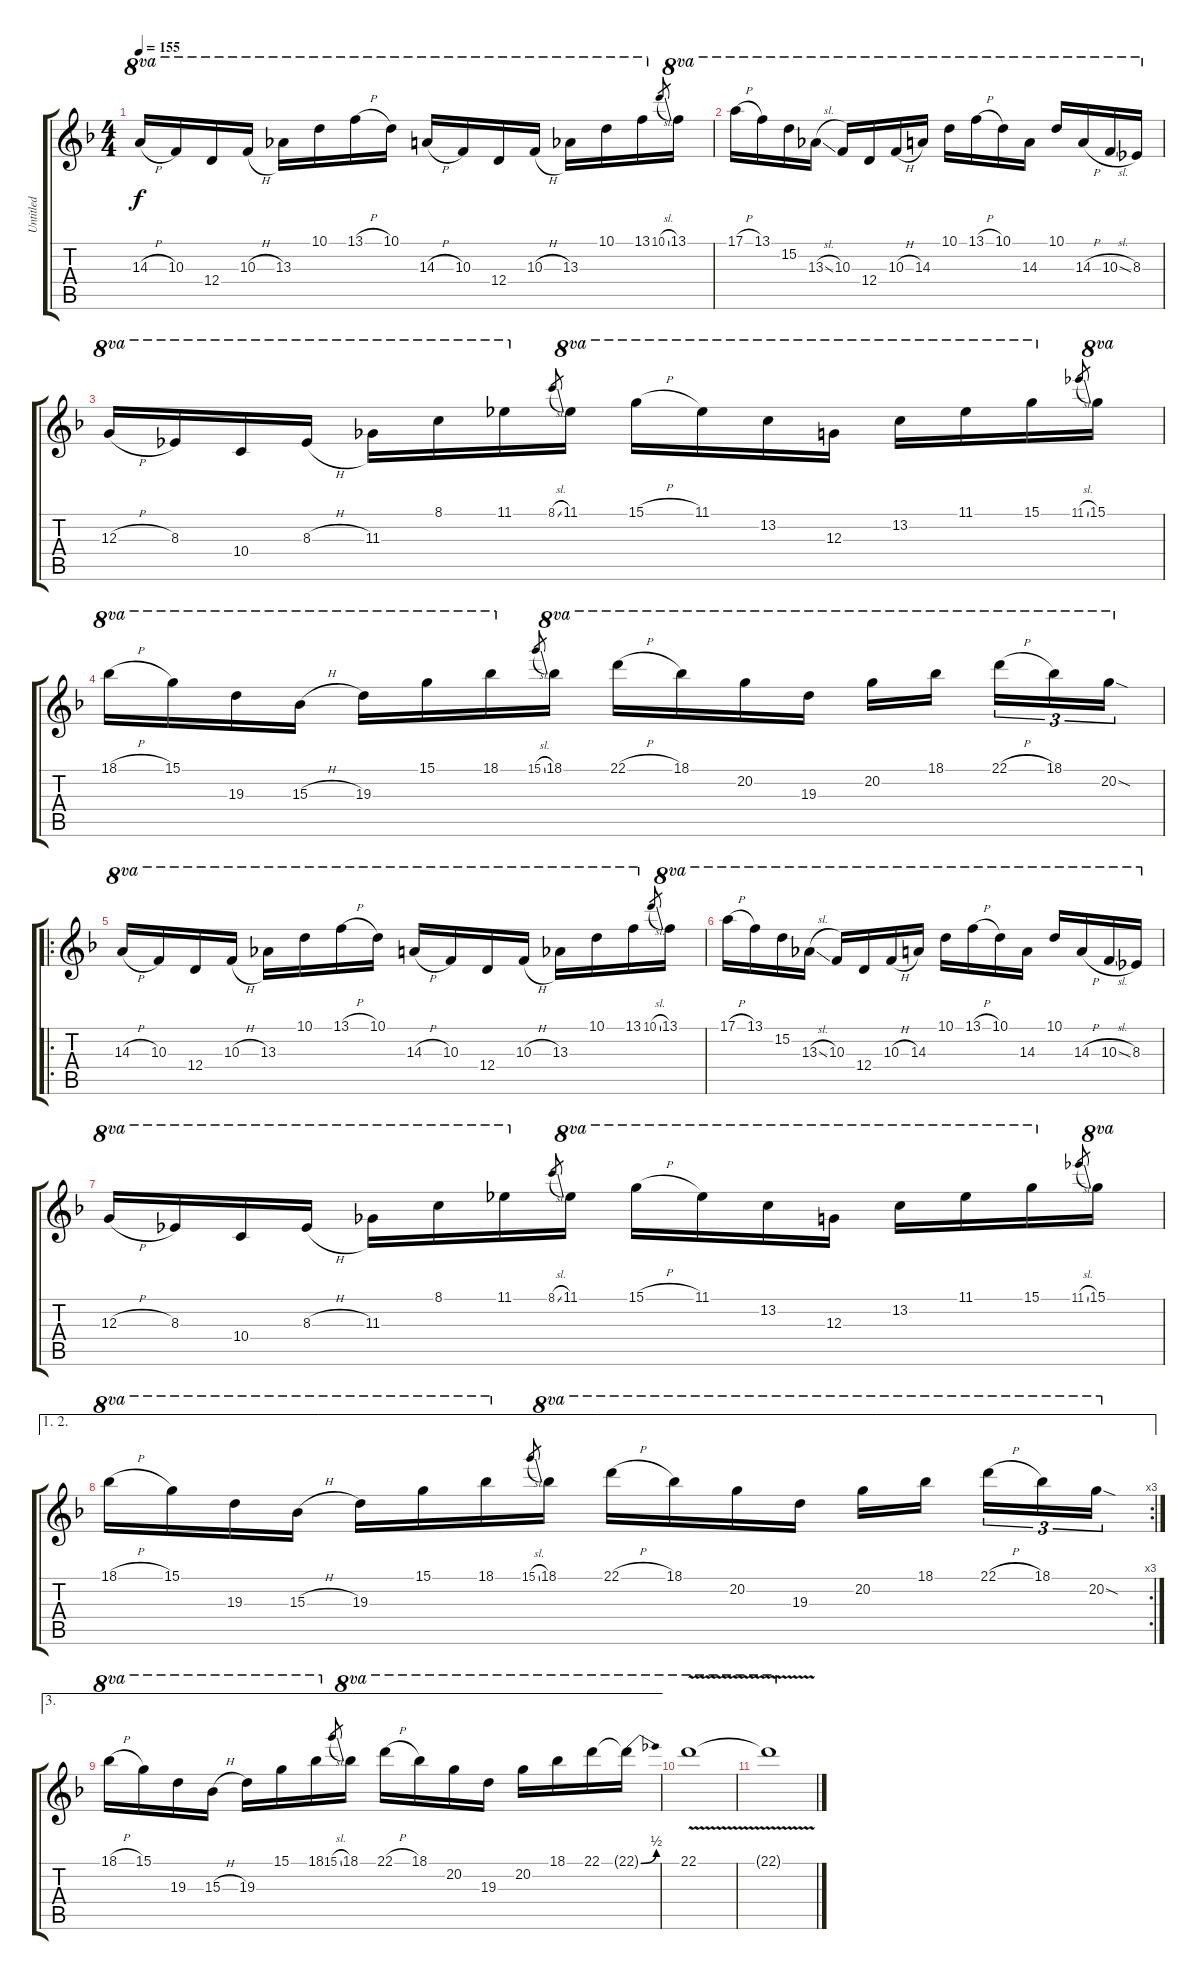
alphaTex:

\track ("Untitled" "Untitled") {instrument overdrivenguitar}
\staff {score tabs}
\tuning (E4 B3 G3 D3 A2 E2) {hide}
\ts (4 4)
\tempo 155
\clef g2
\ks f
14.3{h}.16{ot 8va dy f} 10.3.16{ot 8va} 12.4.16{ot 8va} 10.3{h}.16{ot 8va} 13.3.16{ot 8va} 10.1.16{ot 8va} 13.1{h}.16{ot 8va} 10.1.16{ot 8va} 14.3{h}.16{ot 8va} 10.3.16{ot 8va} 12.4.16{ot 8va} 10.3{h}.16{ot 8va} 13.3.16{ot 8va} 10.1.16{ot 8va} 13.1.16{ot 8va} 10.1{sl}.8{gr} 13.1.16{ot 8va} |
17.1{h}.16{ot 8va} 13.1.16{ot 8va} 15.2.16{ot 8va} 13.3{sl}.16{ot 8va} 10.3.16{ot 8va} 12.4.16{ot 8va} 10.3{h}.16{ot 8va} 14.3.16{ot 8va} 10.1.16{ot 8va} 13.1{h}.16{ot 8va} 10.1.16{ot 8va} 14.3.16{ot 8va} 10.1.16{ot 8va} 14.3{h}.16{ot 8va} 10.3{sl}.16{ot 8va} 8.3.16{ot 8va} |
12.3{h}.16{ot 8va} 8.3.16{ot 8va} 10.4.16{ot 8va} 8.3{h}.16{ot 8va} 11.3.16{ot 8va} 8.1.16{ot 8va} 11.1.16{ot 8va} 8.1{sl}.8{gr} 11.1.16{ot 8va} 15.1{h}.16{ot 8va} 11.1.16{ot 8va} 13.2.16{ot 8va} 12.3.16{ot 8va} 13.2.16{ot 8va} 11.1.16{ot 8va} 15.1.16{ot 8va} 11.1{sl}.8{gr} 15.1.16{ot 8va} |
18.1{h}.16{ot 8va} 15.1.16{ot 8va} 19.3.16{ot 8va} 15.3{h}.16{ot 8va} 19.3.16{ot 8va} 15.1.16{ot 8va} 18.1.16{ot 8va} 15.1{sl}.8{gr} 18.1.16{ot 8va} 22.1{h}.16{ot 8va} 18.1.16{ot 8va} 20.2.16{ot 8va} 19.3.16{ot 8va} 20.2.16{ot 8va} 18.1.16{ot 8va beam splitsecondary} 22.1{h}.16{tu (3 2) ot 8va} 18.1.16{tu (3 2) ot 8va} 20.2{sod}.16{tu (3 2) ot 8va} |
\ro
14.3{h}.16{ot 8va} 10.3.16{ot 8va} 12.4.16{ot 8va} 10.3{h}.16{ot 8va} 13.3.16{ot 8va} 10.1.16{ot 8va} 13.1{h}.16{ot 8va} 10.1.16{ot 8va} 14.3{h}.16{ot 8va} 10.3.16{ot 8va} 12.4.16{ot 8va} 10.3{h}.16{ot 8va} 13.3.16{ot 8va} 10.1.16{ot 8va} 13.1.16{ot 8va} 10.1{sl}.8{gr} 13.1.16{ot 8va} |
17.1{h}.16{ot 8va} 13.1.16{ot 8va} 15.2.16{ot 8va} 13.3{sl}.16{ot 8va} 10.3.16{ot 8va} 12.4.16{ot 8va} 10.3{h}.16{ot 8va} 14.3.16{ot 8va} 10.1.16{ot 8va} 13.1{h}.16{ot 8va} 10.1.16{ot 8va} 14.3.16{ot 8va} 10.1.16{ot 8va} 14.3{h}.16{ot 8va} 10.3{sl}.16{ot 8va} 8.3.16{ot 8va} |
12.3{h}.16{ot 8va} 8.3.16{ot 8va} 10.4.16{ot 8va} 8.3{h}.16{ot 8va} 11.3.16{ot 8va} 8.1.16{ot 8va} 11.1.16{ot 8va} 8.1{sl}.8{gr} 11.1.16{ot 8va} 15.1{h}.16{ot 8va} 11.1.16{ot 8va} 13.2.16{ot 8va} 12.3.16{ot 8va} 13.2.16{ot 8va} 11.1.16{ot 8va} 15.1.16{ot 8va} 11.1{sl}.8{gr} 15.1.16{ot 8va} |
\ae (1 2)
\rc 3
18.1{h}.16{ot 8va} 15.1.16{ot 8va} 19.3.16{ot 8va} 15.3{h}.16{ot 8va} 19.3.16{ot 8va} 15.1.16{ot 8va} 18.1.16{ot 8va} 15.1{sl}.8{gr} 18.1.16{ot 8va} 22.1{h}.16{ot 8va} 18.1.16{ot 8va} 20.2.16{ot 8va} 19.3.16{ot 8va} 20.2.16{ot 8va} 18.1.16{ot 8va beam splitsecondary} 22.1{h}.16{tu (3 2) ot 8va} 18.1.16{tu (3 2) ot 8va} 20.2{sod}.16{tu (3 2) ot 8va} |
\ae 3
18.1{h}.16{ot 8va} 15.1.16{ot 8va} 19.3.16{ot 8va} 15.3{h}.16{ot 8va} 19.3.16{ot 8va} 15.1.16{ot 8va} 18.1.16{ot 8va} 15.1{sl}.8{gr} 18.1.16{ot 8va} 22.1{h}.16{ot 8va} 18.1.16{ot 8va} 20.2.16{ot 8va} 19.3.16{ot 8va} 20.2.16{ot 8va} 18.1.16{ot 8va} 22.1.16{ot 8va} 22.1{be (bend 0 0 60 2) t}.16{ot 8va} |
22.1{v}.1{ot 8va} |
22.1{v t}.1{ot 8va}
